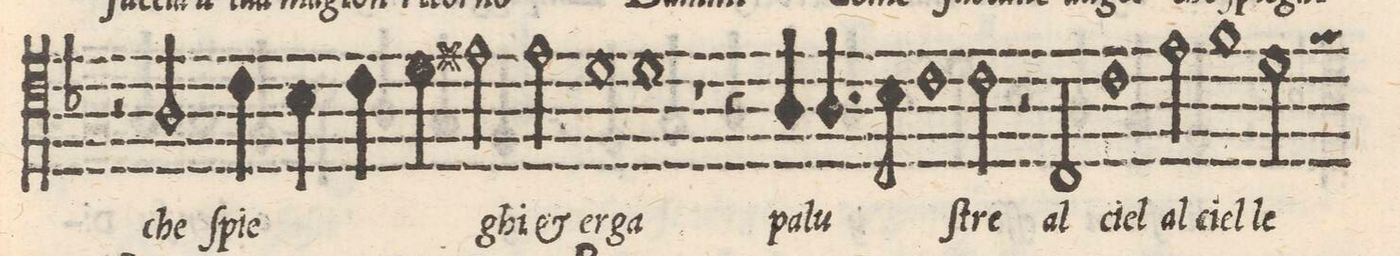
**kern	**text
*I"TENORE	*
*clefC4	*
*k[b-]	*
*met(C|)	*
*M2/1	*
2r	.
2A/	che
=30-	=30-
4c\	ſpie-
4B-\	.
4c\	.
4d\	.
2e#X\	.
2e#\	ghi et
=31-	=31-
1d	er-
1d	-ga
=32-	=32-
1r	.
4r	.
4A/	pa-
4.A/	-lu-
8B-\	.
=33-	=33-
1c	.
2c\	-ſtre
2r	.
=34-	=34-
2C/	al
1c	ciel
2eny\	le
=35-	=35-
1f	piu-
2d\	.
*-	*-
